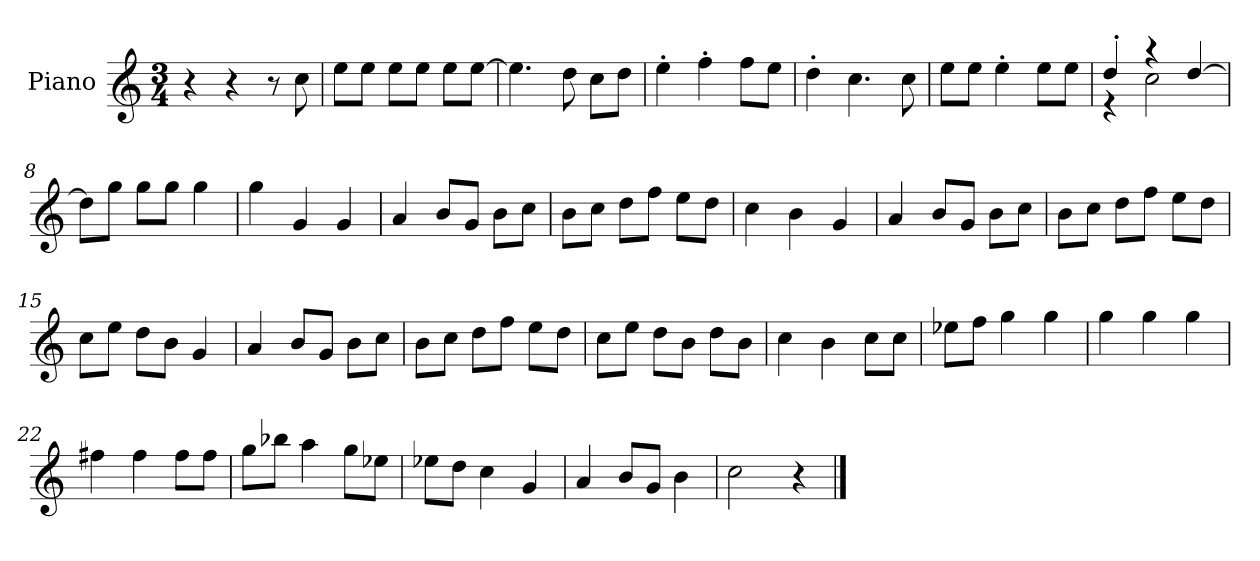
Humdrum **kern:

**kern
*part1
*staff1
*I"Piano
*I'P-no
*clefG2
*k[]
*M3/4
*MM179
=1
4r
4r
8r
8cc\
=2
8ee\L
8ee\J
8ee\L
8ee\J
8ee\L
[8ee\J
=3
4.ee\]
8dd\
8cc\L
8dd\J
=4
4ee'\
4ff'\
8ff\L
8ee\J
=5
4dd'\
4.cc\
8cc\
=6
8ee\L
8ee\J
4ee'\
8ee\L
8ee\J
=7
*^
4dd'/	4r
4r	2cc\
[4dd/	.
*v	*v
=8
8dd\L]
8gg\J
8gg\L
8gg\J
4gg\
!!LO:LB:g=z
=9
4gg\
4g/
4g/
=10
4a/
8b/L
8g/J
8b\L
8cc\J
=11
8b\L
8cc\J
8dd\L
8ff\J
8ee\L
8dd\J
=12
4cc\
4b\
4g/
=13
4a/
8b/L
8g/J
8b\L
8cc\J
=14
8b\L
8cc\J
8dd\L
8ff\J
8ee\L
8dd\J
=15
8cc\L
8ee\J
8dd\L
8b\J
4g/
=16
4a/
8b/L
8g/J
8b\L
8cc\J
!!LO:LB:g=z
=17
8b\L
8cc\J
8dd\L
8ff\J
8ee\L
8dd\J
=18
8cc\L
8ee\J
8dd\L
8b\J
8dd\L
8b\J
=19
4cc\
4b\
8cc\L
8cc\J
=20
8ee-X\L
8ff\J
4gg\
4gg\
=21
4gg\
4gg\
4gg\
=22
4ff#X\
4ff#\
8ff#\L
8ff#\J
=23
8gg\L
8bb-X\J
4aa\
8gg\L
8ee-X\J
=24
8ee-X\L
8dd\J
4cc\
4g/
!!LO:LB:g=z
=25
4a/
8b/L
8g/J
4b\
=26
2cc\
4r
==
*-
